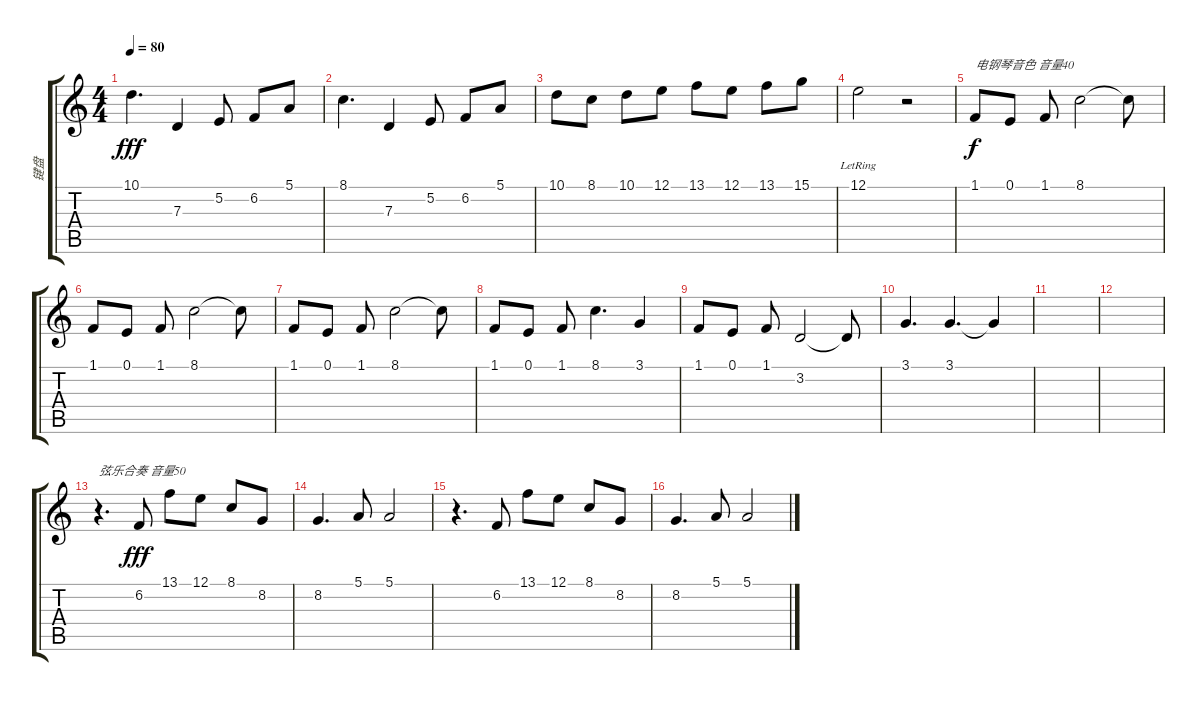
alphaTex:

\track ("键盘" "键盘") {instrument stringensemble1}
\staff {score tabs}
\tuning (E4 B3 G3 D3 A2 E2) {hide}
\ts (4 4)
\tempo 80
\clef g2
\ks c
10.1.4{d dy fff} 7.3.4 5.2.8 6.2.8 5.1.8 |
8.1.4{d} 7.3.4 5.2.8 6.2.8 5.1.8 |
10.1.8 8.1.8 10.1.8 12.1.8 13.1.8 12.1.8 13.1.8 15.1.8 |
12.1{lr}.2 r.2 |
1.1.8{txt "电钢琴音色 音量40" dy f} 0.1.8 1.1.8 8.1.2 8.1{t}.8 |
1.1.8 0.1.8 1.1.8 8.1.2 8.1{t}.8 |
1.1.8 0.1.8 1.1.8 8.1.2 8.1{t}.8 |
1.1.8 0.1.8 1.1.8 8.1.4{d} 3.1.4 |
1.1.8 0.1.8 1.1.8 3.2.2 3.2{t}.8 |
3.1.4{d} 3.1.4{d} 3.1{t}.4 |
|
|
r.4{d txt "弦乐合奏 音量50"} 6.2.8{dy fff} 13.1.8 12.1.8 8.1.8 8.2.8 |
8.2.4{d} 5.1.8 5.1.2 |
r.4{d} 6.2.8 13.1.8 12.1.8 8.1.8 8.2.8 |
8.2.4{d} 5.1.8 5.1.2
